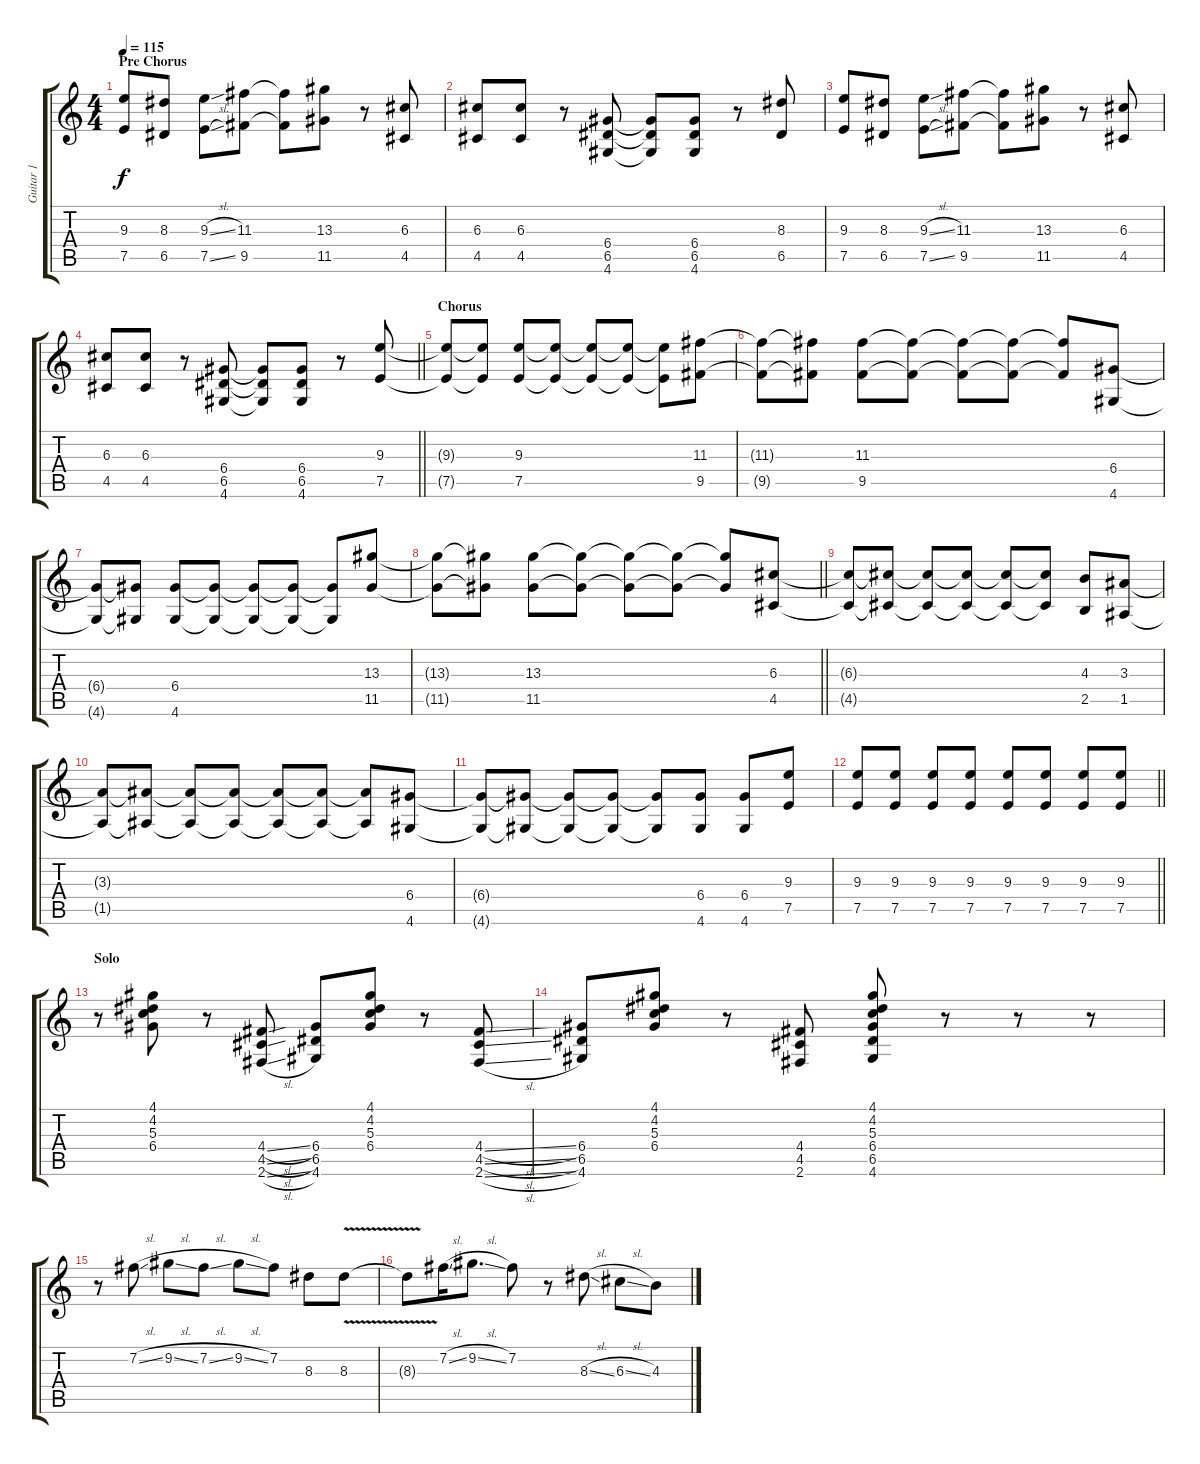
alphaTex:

\track ("Guitar 1" "Guitar 1") {instrument overdrivenguitar}
\staff {score tabs}
\tuning (E4 B3 G3 D3 A2 E2) {hide}
\ts (4 4)
\section ("" "Pre Chorus")
\tempo 115
\clef g2
\ks c
(9.3 7.5).8{dy f} (8.3 6.5).8 (9.3{sl} 7.5{sl}).8 (11.3 9.5).8 (11.3{t} 9.5{t}).8 (13.3 11.5).8 r.8 (6.3 4.5).8 |
(6.3 4.5).8 (6.3 4.5).8 r.8 (6.4 6.5 4.6).8 (6.4{t} 6.5{t} 4.6{t}).8 (6.4 6.5 4.6).8 r.8 (8.3 6.5).8 |
(9.3 7.5).8 (8.3 6.5).8 (9.3{sl} 7.5{sl}).8 (11.3 9.5).8 (11.3{t} 9.5{t}).8 (13.3 11.5).8 r.8 (6.3 4.5).8 |
\barLineRight lightlight
(6.3 4.5).8 (6.3 4.5).8 r.8 (6.4 6.5 4.6).8 (6.4{t} 6.5{t} 4.6{t}).8 (6.4 6.5 4.6).8 r.8 (9.3 7.5).8 |
\section ("" "Chorus")
(9.3{t} 7.5{t}).8 (9.3{t} 7.5{t}).8 (9.3 7.5).8 (9.3{t} 7.5{t}).8 (9.3{t} 7.5{t}).8 (9.3{t} 7.5{t}).8 (9.3{t} 7.5{t}).8 (11.3 9.5).8 |
(11.3{t} 9.5{t}).8 (11.3{t} 9.5{t}).8 (11.3 9.5).8 (11.3{t} 9.5{t}).8 (11.3{t} 9.5{t}).8 (11.3{t} 9.5{t}).8 (11.3{t} 9.5{t}).8 (6.4 4.6).8 |
(6.4{t} 4.6{t}).8 (6.4{t} 4.6{t}).8 (6.4 4.6).8 (6.4{t} 4.6{t}).8 (6.4{t} 4.6{t}).8 (6.4{t} 4.6{t}).8 (6.4{t} 4.6{t}).8 (13.3 11.5).8 |
\barLineRight lightlight
(13.3{t} 11.5{t}).8 (13.3{t} 11.5{t}).8 (13.3 11.5).8 (13.3{t} 11.5{t}).8 (13.3{t} 11.5{t}).8 (13.3{t} 11.5{t}).8 (13.3{t} 11.5{t}).8 (6.3 4.5).8 |
(6.3{t} 4.5{t}).8 (6.3{t} 4.5{t}).8 (6.3{t} 4.5{t}).8 (6.3{t} 4.5{t}).8 (6.3{t} 4.5{t}).8 (6.3{t} 4.5{t}).8 (4.3 2.5).8 (3.3 1.5).8 |
(3.3{t} 1.5{t}).8 (3.3{t} 1.5{t}).8 (3.3{t} 1.5{t}).8 (3.3{t} 1.5{t}).8 (3.3{t} 1.5{t}).8 (3.3{t} 1.5{t}).8 (3.3{t} 1.5{t}).8 (6.4 4.6).8 |
(6.4{t} 4.6{t}).8 (6.4{t} 4.6{t}).8 (6.4{t} 4.6{t}).8 (6.4{t} 4.6{t}).8 (6.4{t} 4.6{t}).8 (6.4 4.6).8 (6.4 4.6).8 (9.3 7.5).8 |
\barLineRight lightlight
(9.3 7.5).8 (9.3 7.5).8 (9.3 7.5).8 (9.3 7.5).8 (9.3 7.5).8 (9.3 7.5).8 (9.3 7.5).8 (9.3 7.5).8 |
\section ("" "Solo")
r.8 (4.1 4.2 5.3 6.4).8 r.8 (4.4{sl} 4.5{sl} 2.6{sl}).8 (6.4 6.5 4.6).8 (4.1 4.2 5.3 6.4).8 r.8 (4.4{sl} 4.5{sl} 2.6{sl}).8 |
(6.4 6.5 4.6).8 (4.1 4.2 5.3 6.4).8 r.8 (4.4 4.5 2.6).8 (4.1 4.2 5.3 6.4 6.5 4.6).8 r.8 r.8 r.8 |
r.8 7.2{sl}.8 9.2{sl}.8 7.2{sl}.8 9.2{sl}.8 7.2.8 8.3.8 8.3{v}.8 |
8.3{t}.8 7.2{sl}.16 9.2{sl}.8{d} 7.2.8 r.8 8.3{sl}.8 6.3{sl}.8 4.3.8
